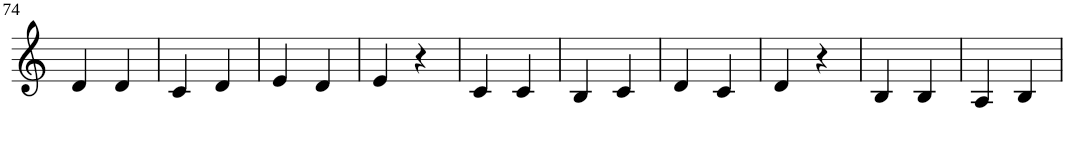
**kern
*part1
*staff1
*I"Violin
!!LO:PB:g=z
*clefG2
*k[]
*M2/4
=74
4d/
4d/
=75
4c/
4d/
=76
4e/
4d/
=77
4e/
4r
=78
4c/
4c/
=79
4B/
4c/
=80
4d/
4c/
=81
4d/
4r
=82
4B/
4B/
=83
4A/
4B/
=
*-
